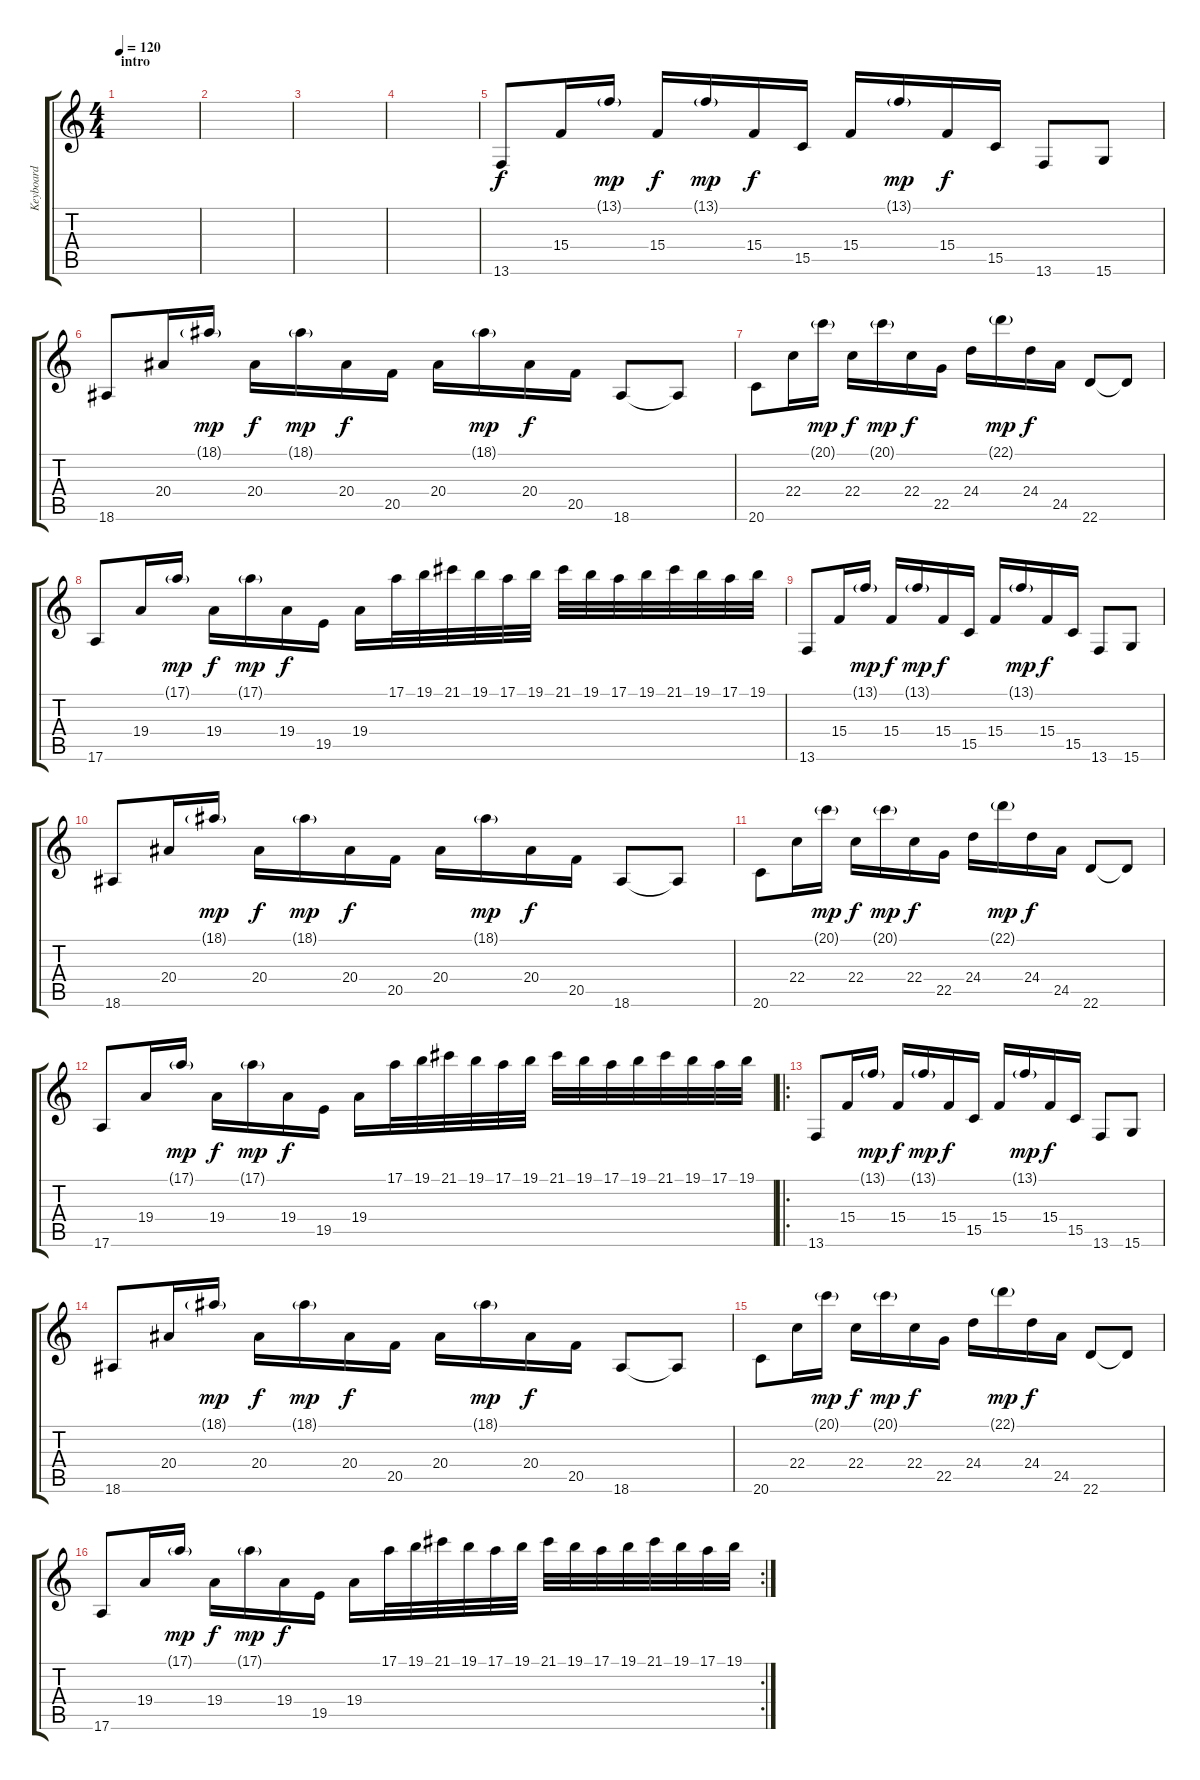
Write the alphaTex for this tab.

\track ("Keyboard" "Keyboard") {instrument electricgrandpiano}
\staff {score tabs}
\tuning (E4 B3 G3 D3 A2 E2) {hide}
\ts (4 4)
\section ("" "intro")
\tempo 120
\clef g2
\ks c
|
|
|
|
13.6.8 15.4.16 13.1{g}.16{dy mp} 15.4.16{dy f} 13.1{g}.16{dy mp} 15.4.16{dy f} 15.5.16 15.4.16 13.1{g}.16{dy mp} 15.4.16{dy f} 15.5.16 13.6.8 15.6.8 |
18.6.8 20.4.16 18.1{g}.16{dy mp} 20.4.16{dy f} 18.1{g}.16{dy mp} 20.4.16{dy f} 20.5.16 20.4.16 18.1{g}.16{dy mp} 20.4.16{dy f} 20.5.16 18.6.8 18.6{t}.8 |
20.6.8 22.4.16 20.1{g}.16{dy mp} 22.4.16{dy f} 20.1{g}.16{dy mp} 22.4.16{dy f} 22.5.16 24.4.16 22.1{g}.16{dy mp} 24.4.16{dy f} 24.5.16 22.6.8 22.6{t}.8 |
17.6.8 19.4.16 17.1{g}.16{dy mp} 19.4.16{dy f} 17.1{g}.16{dy mp} 19.4.16{dy f} 19.5.16 19.4.16 17.1.32 19.1.32 21.1.32 19.1.32 17.1.32 19.1.32 21.1.32 19.1.32 17.1.32 19.1.32 21.1.32 19.1.32 17.1.32 19.1.32 |
13.6.8 15.4.16 13.1{g}.16{dy mp} 15.4.16{dy f} 13.1{g}.16{dy mp} 15.4.16{dy f} 15.5.16 15.4.16 13.1{g}.16{dy mp} 15.4.16{dy f} 15.5.16 13.6.8 15.6.8 |
18.6.8 20.4.16 18.1{g}.16{dy mp} 20.4.16{dy f} 18.1{g}.16{dy mp} 20.4.16{dy f} 20.5.16 20.4.16 18.1{g}.16{dy mp} 20.4.16{dy f} 20.5.16 18.6.8 18.6{t}.8 |
20.6.8 22.4.16 20.1{g}.16{dy mp} 22.4.16{dy f} 20.1{g}.16{dy mp} 22.4.16{dy f} 22.5.16 24.4.16 22.1{g}.16{dy mp} 24.4.16{dy f} 24.5.16 22.6.8 22.6{t}.8 |
17.6.8 19.4.16 17.1{g}.16{dy mp} 19.4.16{dy f} 17.1{g}.16{dy mp} 19.4.16{dy f} 19.5.16 19.4.16 17.1.32 19.1.32 21.1.32 19.1.32 17.1.32 19.1.32 21.1.32 19.1.32 17.1.32 19.1.32 21.1.32 19.1.32 17.1.32 19.1.32 |
\ro
13.6.8 15.4.16 13.1{g}.16{dy mp} 15.4.16{dy f} 13.1{g}.16{dy mp} 15.4.16{dy f} 15.5.16 15.4.16 13.1{g}.16{dy mp} 15.4.16{dy f} 15.5.16 13.6.8 15.6.8 |
18.6.8 20.4.16 18.1{g}.16{dy mp} 20.4.16{dy f} 18.1{g}.16{dy mp} 20.4.16{dy f} 20.5.16 20.4.16 18.1{g}.16{dy mp} 20.4.16{dy f} 20.5.16 18.6.8 18.6{t}.8 |
20.6.8 22.4.16 20.1{g}.16{dy mp} 22.4.16{dy f} 20.1{g}.16{dy mp} 22.4.16{dy f} 22.5.16 24.4.16 22.1{g}.16{dy mp} 24.4.16{dy f} 24.5.16 22.6.8 22.6{t}.8 |
\rc 2
17.6.8 19.4.16 17.1{g}.16{dy mp} 19.4.16{dy f} 17.1{g}.16{dy mp} 19.4.16{dy f} 19.5.16 19.4.16 17.1.32 19.1.32 21.1.32 19.1.32 17.1.32 19.1.32 21.1.32 19.1.32 17.1.32 19.1.32 21.1.32 19.1.32 17.1.32 19.1.32
